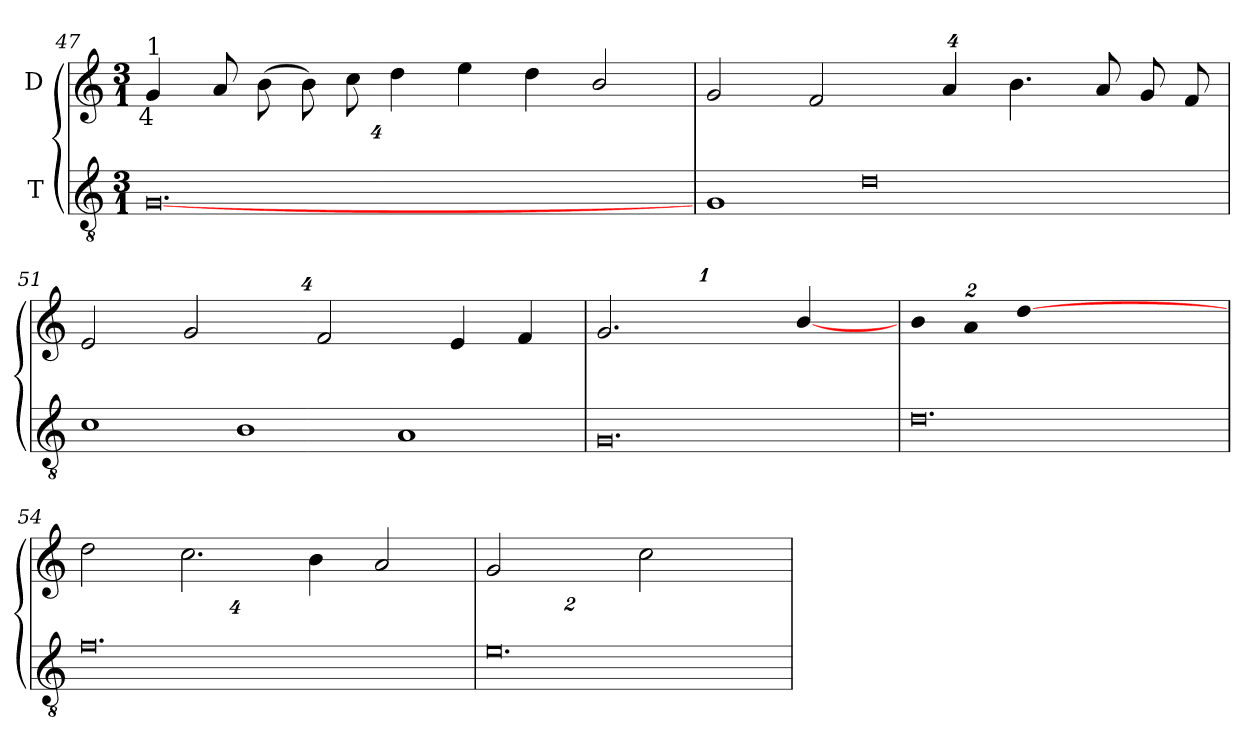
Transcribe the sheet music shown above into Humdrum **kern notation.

**kern	**kern
*part2	*part1
*staff2	*staff1
*I"T	*I"D
*clefGv2	*clefG2
*ITrd7c12	*
*k[]	*k[]
*C:	*C:
*M3/1	*M3/1
*	*Xbrackettup
=47	=47
!	!LO:TX:b:cj:t=4
!	!LO:TX:t=1
[0.GGi/	8%3gi/
.	16%3ai/
.	(16%3bi\
.	16%3bi\)
.	16%3cci\
.	8%3ddi\
.	8%3eei\
.	8%3ddi\
.	4%3bi/
!!LO:LB:g=z
=50	=50
1GGi/	4%3gi/
.	4%3fi/
0Di\	.
.	8%3ai/
.	8%3.bi\
.	16%3ai/
.	16%3gi/
.	16%3fi/
=51	=51
1Ci\	4%3ei/
.	4%3gi/
1BBi/	.
.	4%3fi/
1AAi/	.
.	8%3ei/
.	8%3fi/
=52	=52
0.GGi/	2%3.gi/
.	[4%3bi/
=53	=53
0.Di\	4%3bi/
.	2%3ai/
.	[4%3ddi\
=54	=54
0.Fi\	4%3ddi\
.	4%3.cci\
.	8%3bi\
.	4%3ai/
!!LO:LB:g=z
=55	=55
0.Ei\	2%3gi/
.	2%3cci\
=	=
*-	*-
